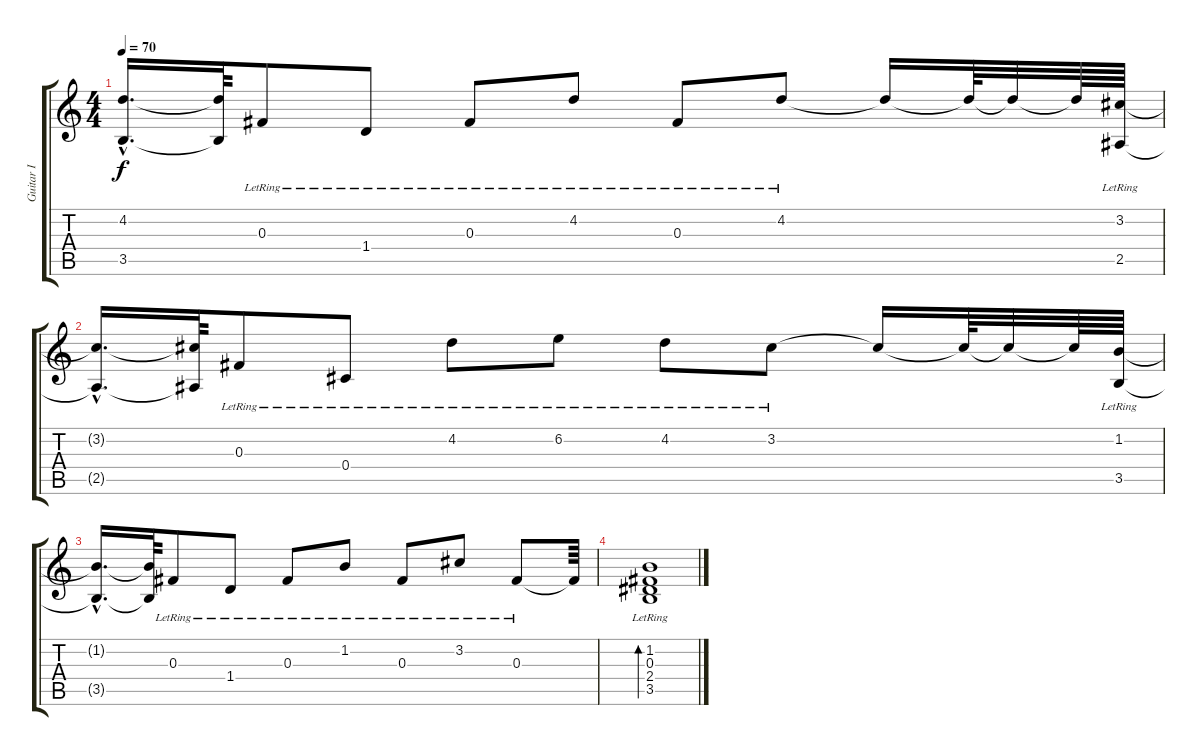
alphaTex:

\track ("Guitar I" "Guitar I") {instrument electricguitarjazz}
\staff {score tabs}
\tuning (Eb4 Bb3 Gb3 Db3 Ab2 Eb2) {hide}
\ts (4 4)
\tempo 70
\clef g2
\ks c
(4.2{hac t} 3.5{hac t}).16{d dy f} (4.2{t} 3.5{t}).64 0.3{lr}.8 1.4{lr}.8 0.3{lr}.8 4.2{lr}.8 0.3{lr}.8 4.2{lr}.8 4.2{t}.16 4.2{t}.64 4.2{t}.32 4.2{t}.64 (3.2{lr} 2.5{lr}).64 |
(3.2{hac t} 2.5{hac t}).16{d} (3.2{t} 2.5{t}).64 0.3{lr}.8 0.4{lr}.8 4.2{lr}.8 6.2{lr}.8 4.2{lr}.8 3.2{lr}.8 3.2{t}.16 3.2{t}.64 3.2{t}.32 3.2{t}.64 (1.2{lr} 3.5{lr}).64 |
(1.2{hac t} 3.5{hac t}).16{d} (1.2{t} 3.5{t}).64 0.3{lr}.8 1.4{lr}.8 0.3{lr}.8 1.2{lr}.8 0.3{lr}.8 3.2{lr}.8 0.3{lr}.8 0.3{t}.64 |
(1.2{lr} 0.3{lr} 2.4{lr} 3.5{lr}).1{bd 240}
